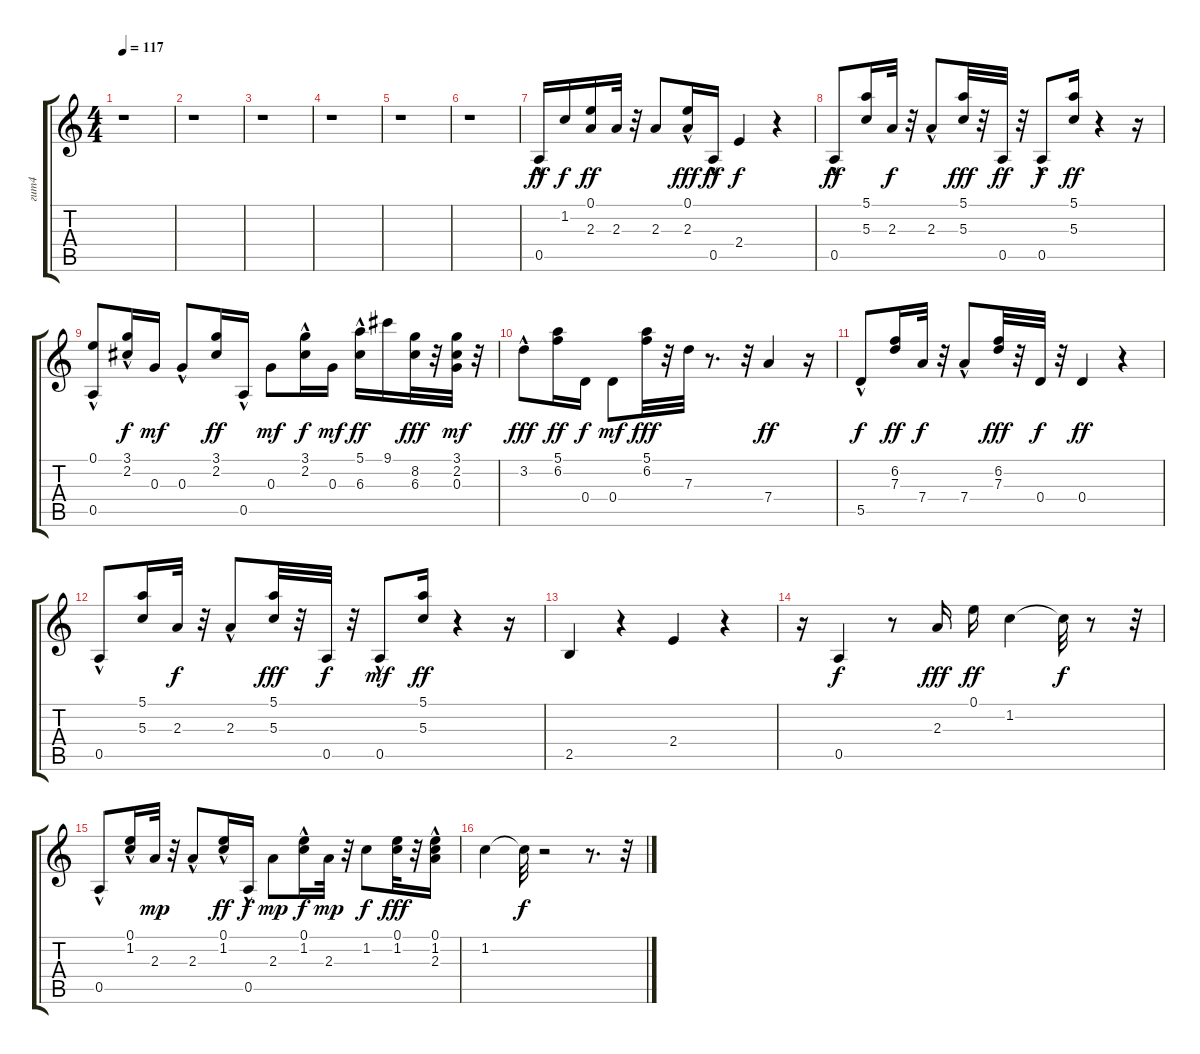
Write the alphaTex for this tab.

\track ("гит4" "гит4") {instrument acousticguitarsteel}
\staff {score tabs}
\tuning (E4 B3 G3 D3 A2 E2) {hide}
\ts (4 4)
\tempo 117
\clef g2
\ks c
r.1{dy ff} |
r.1 |
r.1 |
r.1 |
r.1 |
r.1 |
0.5{hac}.16{volume 13 instrument musicbox} 1.2.16{dy f} (0.1 2.3).16{dy ff} 2.3.32 r.32 2.3.8 (0.1{hac} 2.3).16{dy fff} 0.5{hac}.16{dy ff} 2.4.4{dy f} r.4 |
0.5{hac}.8{dy ff} (5.1 5.3).16 2.3.32{dy f} r.32 2.3{hac}.8 (5.1 5.3).32{dy fff} r.32 0.5.32{dy ff} r.32 0.5{hac}.8{dy f} (5.1 5.3).16{dy ff} r.4 r.16 |
(0.1 0.5{hac}).8 (3.1{hac} 2.2{hac}).16{dy f} 0.3.16{dy mf} 0.3{hac}.8 (3.1 2.2).16{dy ff} 0.5{hac}.16 0.3.8{dy mf} (3.1{hac} 2.2{hac}).16{dy f} 0.3.16{dy mf} (5.1{hac} 6.3).16{dy ff} 9.1.16 (8.2 6.3).32{dy fff} r.32 (3.1 2.2 0.3).32{dy mf} r.32 |
3.2{hac}.8{dy fff} (5.1 6.2).16{dy ff} 0.4.16{dy f} 0.4.8{dy mf} (5.1 6.2).32{dy fff} r.32 7.3.32 r.8{d} r.32 7.4.4{dy ff} r.16 |
5.5{hac}.8{dy f} (6.2 7.3).16{dy ff} 7.4.32{dy f} r.32 7.4{hac}.8 (6.2 7.3).32{dy fff} r.32 0.4.32{dy f} r.32 0.4.4{dy ff} r.4 |
0.5{hac}.8 (5.1 5.3).16 2.3.32{dy f} r.32 2.3{hac}.8 (5.1 5.3).32{dy fff} r.32 0.5.32{dy f} r.32 0.5{hac}.8{dy mf} (5.1 5.3).16{dy ff} r.4 r.16 |
2.5.4 r.4 2.4.4 r.4 |
r.16 0.5.4{dy f} r.8 2.3.16{dy fff} 0.1.16{dy ff} 1.2.4 1.2{t}.32{dy f} r.8 r.32 |
0.5{hac}.8 (0.1 1.2{hac}).16 2.3.32{dy mp} r.32 2.3{hac}.8 (0.1{hac} 1.2).16{dy ff} 0.5{hac}.16{dy f} 2.3.8{dy mp} (0.1 1.2{hac}).16{dy f} 2.3.32{dy mp} r.32 1.2.8{dy f} (0.1 1.2).32{dy fff} r.32 (0.1{hac} 1.2 2.3).16 |
1.2.4 1.2{t}.32{dy f} r.2 r.8{d} r.32
